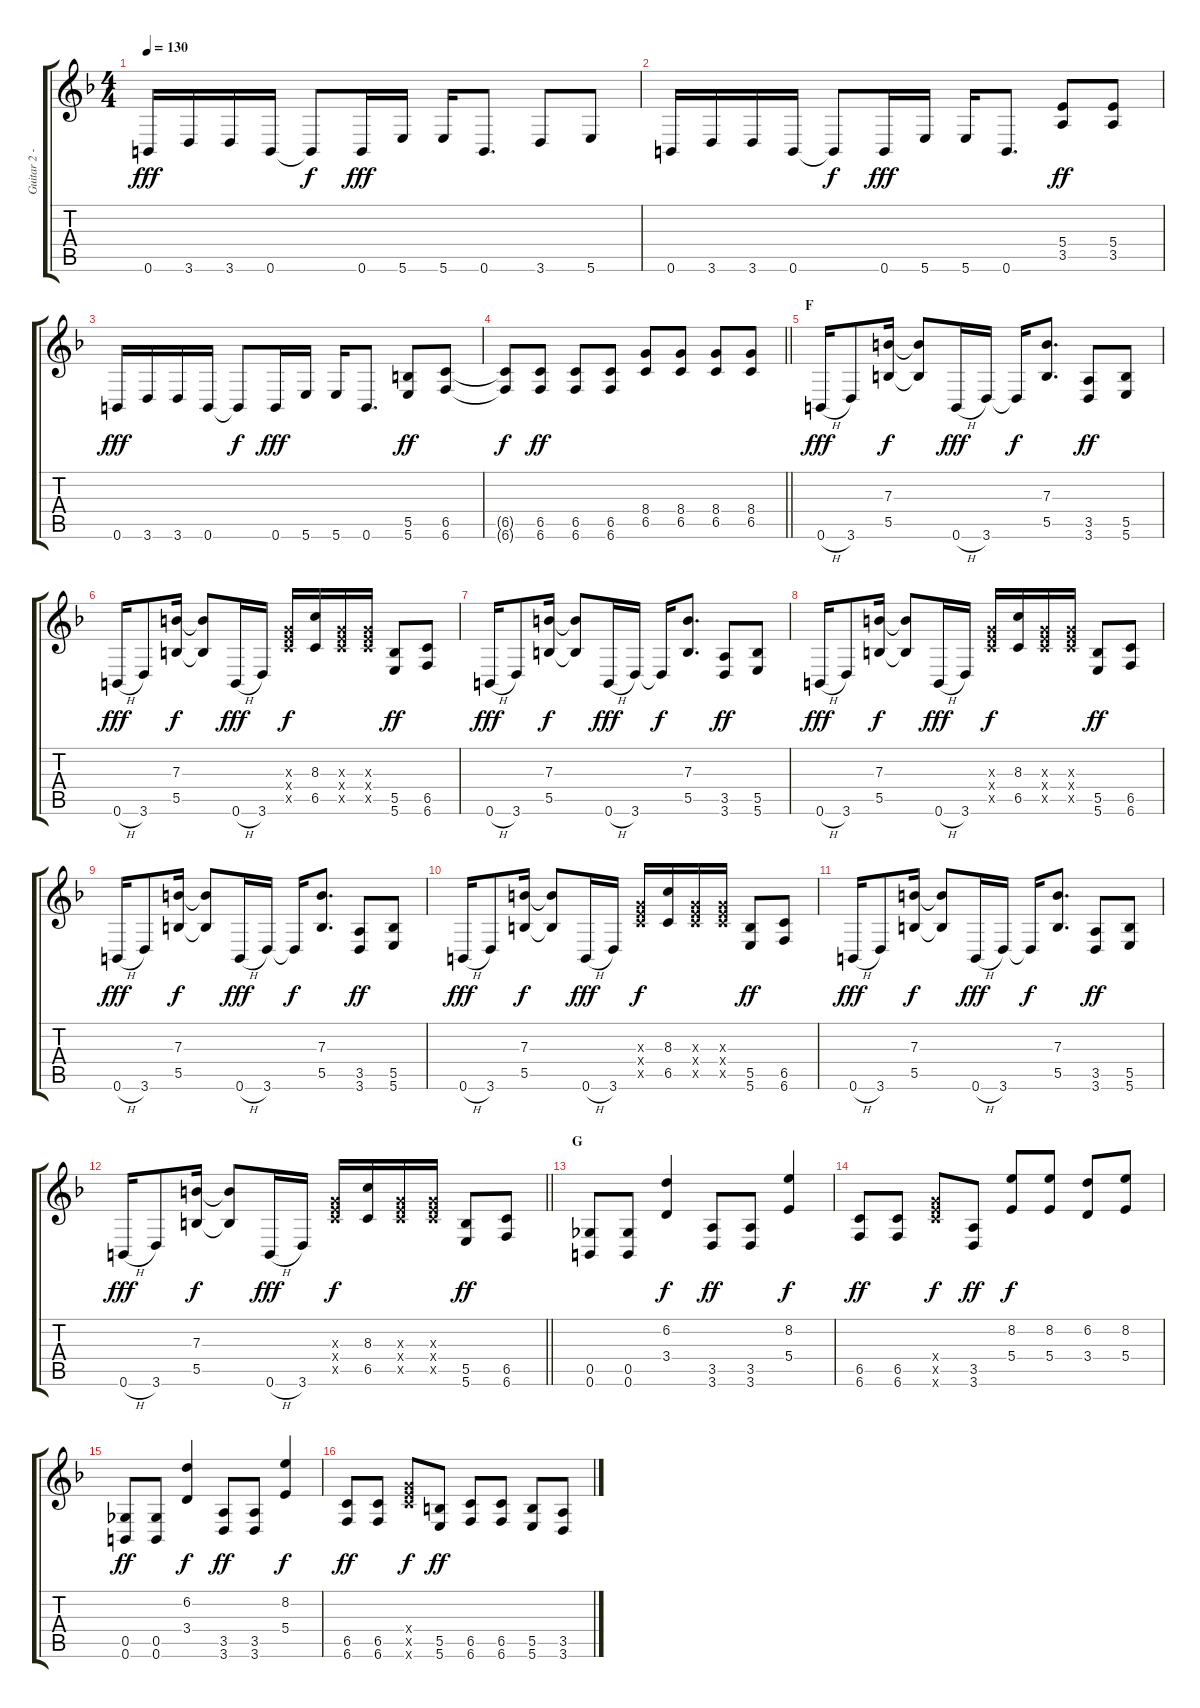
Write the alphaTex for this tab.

\track ("Guitar 2 - Aoi" "Guitar 2 -") {instrument distortionguitar}
\staff {score tabs}
\tuning (Db4 Ab3 E3 B2 Gb2 B1) {hide}
\ts (4 4)
\tempo 130
\clef g2
\ks f
0.6.16{dy fff} 3.6.16 3.6.16 0.6.16 0.6{t}.8{dy f} 0.6.16{dy fff} 5.6.16 5.6.16 0.6.8{d} 3.6.8 5.6.8 |
0.6.16 3.6.16 3.6.16 0.6.16 0.6{t}.8{dy f} 0.6.16{dy fff} 5.6.16 5.6.16 0.6.8{d} (5.4 3.5).8{dy ff} (5.4 3.5).8 |
0.6.16{dy fff} 3.6.16 3.6.16 0.6.16 0.6{t}.8{dy f} 0.6.16{dy fff} 5.6.16 5.6.16 0.6.8{d} (5.5 5.6).8{dy ff} (6.5 6.6).8 |
\barLineRight lightlight
(6.5{t} 6.6{t}).8{dy f} (6.5 6.6).8{dy ff} (6.5 6.6).8 (6.5 6.6).8 (8.4 6.5).8 (8.4 6.5).8 (8.4 6.5).8 (8.4 6.5).8 |
\section ("" "F")
0.6{h}.16{dy fff} 3.6.8 (7.3 5.5).16{dy f} (7.3{t} 5.5{t}).8 0.6{h}.16{dy fff} 3.6.16 3.6{t}.16{dy f} (7.3 5.5).8{d} (3.5 3.6).8{dy ff} (5.5 5.6).8 |
0.6{h}.16{dy fff} 3.6.8 (7.3 5.5).16{dy f} (7.3{t} 5.5{t}).8 0.6{h}.16{dy fff} 3.6.16 (3.3{x} 5.4{x} 6.5{x}).16{dy f} (8.3 6.5).16 (3.3{x} 5.4{x} 6.5{x}).16 (3.3{x} 5.4{x} 6.5{x}).16 (5.5 5.6).8{dy ff} (6.5 6.6).8 |
0.6{h}.16{dy fff} 3.6.8 (7.3 5.5).16{dy f} (7.3{t} 5.5{t}).8 0.6{h}.16{dy fff} 3.6.16 3.6{t}.16{dy f} (7.3 5.5).8{d} (3.5 3.6).8{dy ff} (5.5 5.6).8 |
0.6{h}.16{dy fff} 3.6.8 (7.3 5.5).16{dy f} (7.3{t} 5.5{t}).8 0.6{h}.16{dy fff} 3.6.16 (3.3{x} 5.4{x} 6.5{x}).16{dy f} (8.3 6.5).16 (3.3{x} 5.4{x} 6.5{x}).16 (3.3{x} 5.4{x} 6.5{x}).16 (5.5 5.6).8{dy ff} (6.5 6.6).8 |
0.6{h}.16{dy fff} 3.6.8 (7.3 5.5).16{dy f} (7.3{t} 5.5{t}).8 0.6{h}.16{dy fff} 3.6.16 3.6{t}.16{dy f} (7.3 5.5).8{d} (3.5 3.6).8{dy ff} (5.5 5.6).8 |
0.6{h}.16{dy fff} 3.6.8 (7.3 5.5).16{dy f} (7.3{t} 5.5{t}).8 0.6{h}.16{dy fff} 3.6.16 (3.3{x} 5.4{x} 6.5{x}).16{dy f} (8.3 6.5).16 (3.3{x} 5.4{x} 6.5{x}).16 (3.3{x} 5.4{x} 6.5{x}).16 (5.5 5.6).8{dy ff} (6.5 6.6).8 |
0.6{h}.16{dy fff} 3.6.8 (7.3 5.5).16{dy f} (7.3{t} 5.5{t}).8 0.6{h}.16{dy fff} 3.6.16 3.6{t}.16{dy f} (7.3 5.5).8{d} (3.5 3.6).8{dy ff} (5.5 5.6).8 |
\barLineRight lightlight
0.6{h}.16{dy fff} 3.6.8 (7.3 5.5).16{dy f} (7.3{t} 5.5{t}).8 0.6{h}.16{dy fff} 3.6.16 (3.3{x} 5.4{x} 6.5{x}).16{dy f} (8.3 6.5).16 (3.3{x} 5.4{x} 6.5{x}).16 (3.3{x} 5.4{x} 6.5{x}).16 (5.5 5.6).8{dy ff} (6.5 6.6).8 |
\section ("" "G")
(0.5 0.6).8 (0.5 0.6).8 (6.2 3.4).4{dy f} (3.5 3.6).8{dy ff} (3.5 3.6).8 (8.2 5.4).4{dy f} |
(6.5 6.6).8{dy ff} (6.5 6.6).8 (8.4{x} 10.5{x} 13.6{x}).8{dy f} (3.5 3.6).8{dy ff} (8.2 5.4).8{dy f} (8.2 5.4).8 (6.2 3.4).8 (8.2 5.4).8 |
(0.5 0.6).8{dy ff} (0.5 0.6).8 (6.2 3.4).4{dy f} (3.5 3.6).8{dy ff} (3.5 3.6).8 (8.2 5.4).4{dy f} |
(6.5 6.6).8{dy ff} (6.5 6.6).8 (8.4{x} 10.5{x} 13.6{x}).8{dy f} (5.5 5.6).8{dy ff} (6.5 6.6).8 (6.5 6.6).8 (5.5 5.6).8 (3.5 3.6).8
